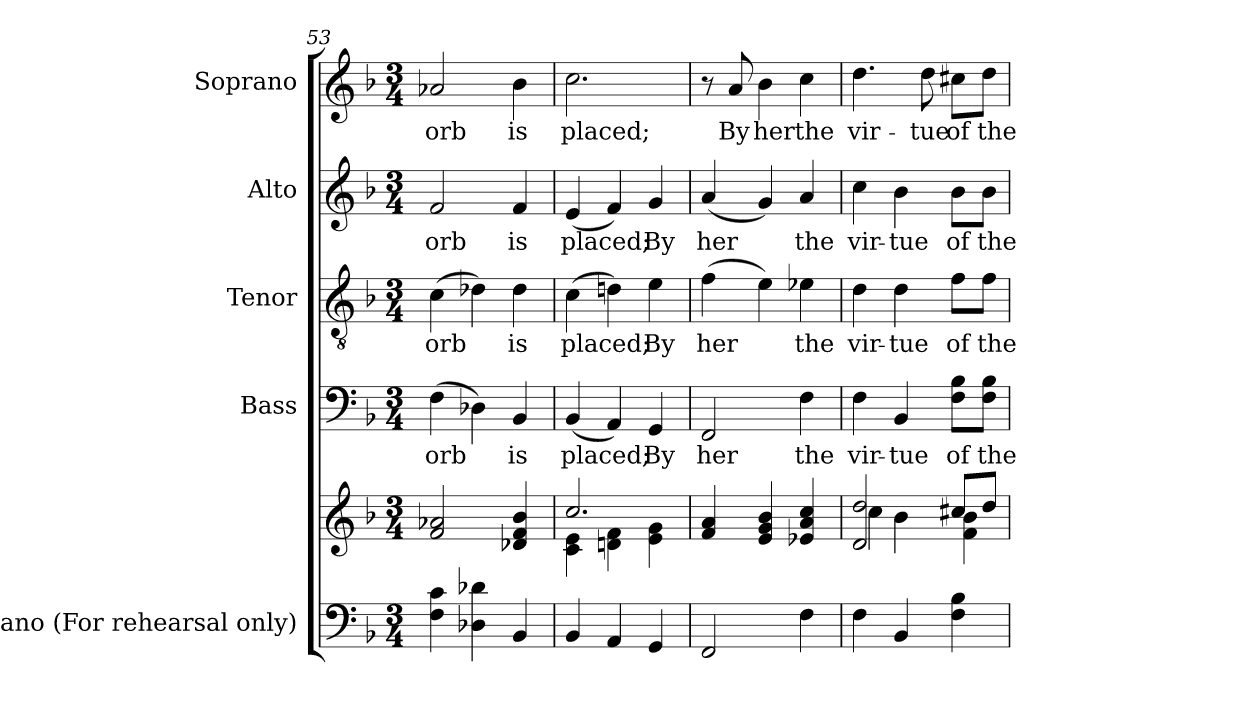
**kern	**kern	**kern	**text	**kern	**text	**kern	**text	**kern	**text
*part5	*part5	*part4	*part4	*part3	*part3	*part2	*part2	*part1	*part1
*staff6	*staff5	*staff4	*staff4	*staff3	*staff3	*staff2	*staff2	*staff1	*staff1
*I"Piano (For  rehearsal  only)	*	*I"Bass	*	*I"Tenor	*	*I"Alto	*	*I"Soprano	*
*I'Pno.	*	*I'B.	*	*I'T.	*	*I'A.	*	*I'S.	*
*clefF4	*clefG2	*clefF4	*	*clefGv2	*	*clefG2	*	*clefG2	*
*	*	*	*	*ITrd7c12	*	*	*	*	*
*k[b-]	*k[b-]	*k[b-]	*	*k[b-]	*	*k[b-]	*	*k[b-]	*
*F:	*F:	*F:	*	*F:	*	*F:	*	*F:	*
*M3/4	*M3/4	*M3/4	*	*M3/4	*	*M3/4	*	*M3/4	*
=53	=53	=53	=53	=53	=53	=53	=53	=53	=53
!	!	!	!LO:LY:b:color=#000000	!	!	!	!	!	!
!	!	!	!	!	!LO:LY:b:color=#000000	!	!	!	!
!	!	!	!	!	!	!	!LO:LY:b:color=#000000	!	!
!	!	!	!	!	!	!	!	!	!LO:LY:b:color=#000000
4Fi\ 4ci	2fi/ 2a-Xi	(4Fi\	orb	(4Ci\	orb	2fi/	orb	2a-Xi/	orb
4D-Xi\ 4d-Xi	.	4D-Xi\)	.	4D-Xi\)	.	.	.	.	.
!	!	!	!LO:LY:b:color=#000000	!	!	!	!	!	!
!	!	!	!	!	!LO:LY:b:color=#000000	!	!	!	!
!	!	!	!	!	!	!	!LO:LY:b:color=#000000	!	!
!	!	!	!	!	!	!	!	!	!LO:LY:b:color=#000000
4BB-i/	4d-Xi/ 4fi 4b-i	4BB-i/	is	4D-i\	is	4fi/	is	4b-i\	is
=54	=54	=54	=54	=54	=54	=54	=54	=54	=54
*	*^	*	*	*	*	*	*	*	*
!	!	!	!	!LO:LY:b:color=#000000	!	!	!	!	!	!
!	!	!	!	!	!	!LO:LY:b:color=#000000	!	!	!	!
!	!	!	!	!	!	!	!	!LO:LY:b:color=#000000	!	!
!	!	!	!	!	!	!	!	!	!	!LO:LY:b:color=#000000
4BB-i/	2.cci/	4ci\ 4ei	(4BB-i/	placed;	(4Ci\	placed;	(4ei/	placed;	2.cci\	placed;
4AAi/	.	4dni\ 4fi	4AAi/)	.	4Dni\)	.	4fi/)	.	.	.
!	!	!	!	!LO:LY:b:color=#000000	!	!	!	!	!	!
!	!	!	!	!	!	!LO:LY:b:color=#000000	!	!	!	!
!	!	!	!	!	!	!	!	!LO:LY:b:color=#000000	!	!
4GGi/	.	4ei\ 4gi	4GGi/	By	4Ei\	By	4gi/	By	.	.
*	*v	*v	*	*	*	*	*	*	*	*
=55	=55	=55	=55	=55	=55	=55	=55	=55	=55
*	*^	*	*	*	*	*	*	*	*
!	!	!	!	!LO:LY:b:color=#000000	!	!	!	!	!	!
*	*v	*v	*	*	*	*	*	*	*	*
*	*^	*	*	*	*	*	*	*	*
!	!	!	!	!	!	!LO:LY:b:color=#000000	!	!	!	!
*	*v	*v	*	*	*	*	*	*	*	*
*	*^	*	*	*	*	*	*	*	*
!	!	!	!	!	!	!	!	!LO:LY:b:color=#000000	!	!
*	*v	*v	*	*	*	*	*	*	*	*
2FFi/	4fi/ 4ai	2FFi/	her	(4Fi\	her	(4ai/	her	8r	.
!	!	!	!	!	!	!	!	!	!LO:LY:b:color=#000000
.	.	.	.	.	.	.	.	8ai/	By
!	!	!	!	!	!	!	!	!	!LO:LY:b:color=#000000
.	4ei/ 4gi 4b-i	.	.	4Ei\)	.	4gi/)	.	4b-i\	her
!	!	!	!LO:LY:b:color=#000000	!	!	!	!	!	!
!	!	!	!	!	!LO:LY:b:color=#000000	!	!	!	!
!	!	!	!	!	!	!	!LO:LY:b:color=#000000	!	!
!	!	!	!	!	!	!	!	!	!LO:LY:b:color=#000000
4Fi\	4e-Xi/ 4ai 4cci	4Fi\	the	4E-Xi\	the	4ai/	the	4cci\	the
=56	=56	=56	=56	=56	=56	=56	=56	=56	=56
*	*^	*	*	*	*	*	*	*	*
!	!	!	!	!LO:LY:b:color=#000000	!	!	!	!	!	!
!	!	!	!	!	!	!LO:LY:b:color=#000000	!	!	!	!
!	!	!	!	!	!	!	!	!LO:LY:b:color=#000000	!	!
!	!	!	!	!	!	!	!	!	!	!LO:LY:b:color=#000000
4Fi\	2di/ 2ddi	4cci\	4Fi\	vir-	4Di\	vir-	4cci\	vir-	4.ddi\	vir-
!	!	!	!	!LO:LY:b:color=#000000	!	!	!	!	!	!
!	!	!	!	!	!	!LO:LY:b:color=#000000	!	!	!	!
!	!	!	!	!	!	!	!	!LO:LY:b:color=#000000	!	!
4BB-i/	.	4b-i\	4BB-i/	-tue	4Di\	-tue	4b-i\	-tue	.	.
!	!	!	!	!	!	!	!	!	!	!LO:LY:b:color=#000000
.	.	.	.	.	.	.	.	.	8ddi\	-tue
!	!	!	!	!LO:LY:b:color=#000000	!	!	!	!	!	!
!	!	!	!	!	!	!LO:LY:b:color=#000000	!	!	!	!
!	!	!	!	!	!	!	!	!LO:LY:b:color=#000000	!	!
!	!	!	!	!	!	!	!	!	!	!LO:LY:b:color=#000000
4Fi\ 4B-i	8cc#Xi/L	4fi\ 4b-i	8Fi\ 8B-i\L	of	8Fi\L	of	8b-i\L	of	8cc#Xi\L	of
!	!	!	!	!LO:LY:b:color=#000000	!	!	!	!	!	!
!	!	!	!	!	!	!LO:LY:b:color=#000000	!	!	!	!
!	!	!	!	!	!	!	!	!LO:LY:b:color=#000000	!	!
!	!	!	!	!	!	!	!	!	!	!LO:LY:b:color=#000000
.	8ddi/J	.	8Fi\ 8B-i\J	the	8Fi\J	the	8b-i\J	the	8ddi\J	the
*	*v	*v	*	*	*	*	*	*	*	*
=	=	=	=	=	=	=	=	=	=
*-	*-	*-	*-	*-	*-	*-	*-	*-	*-
